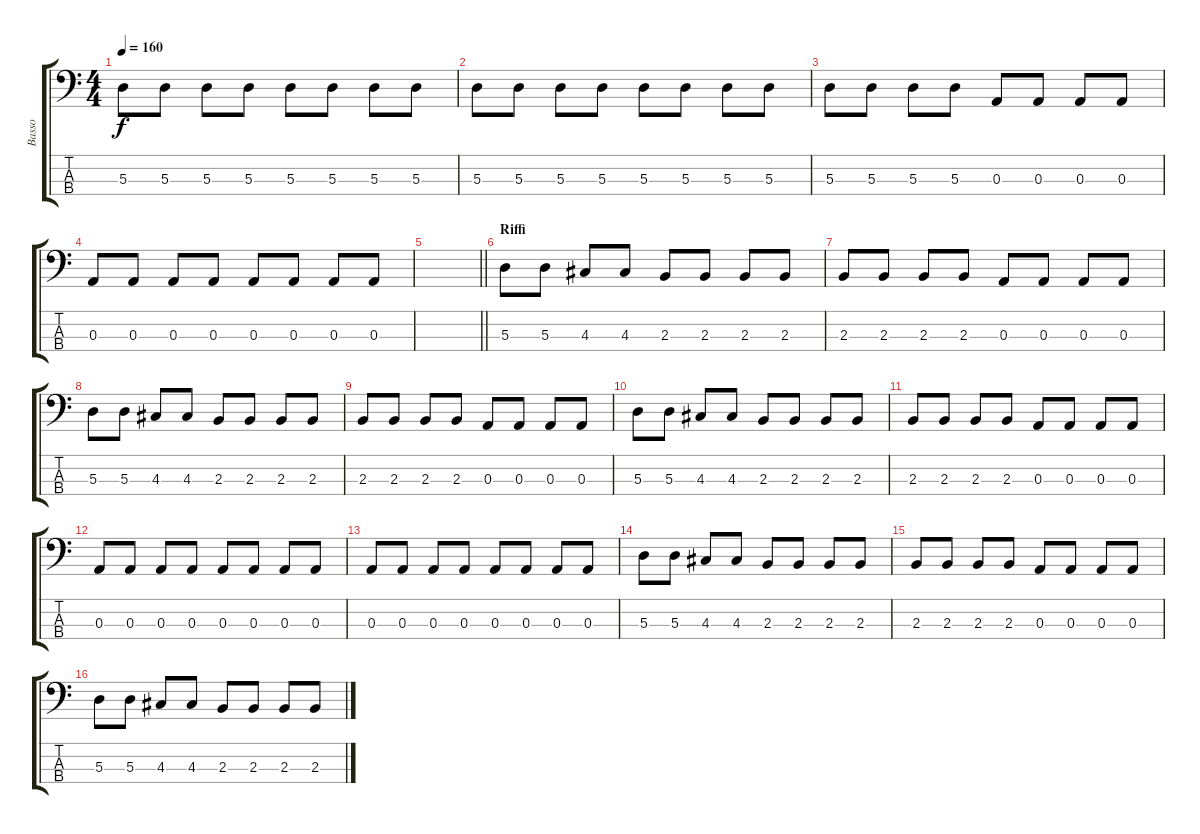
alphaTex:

\track ("Basso" "Basso") {instrument electricbasspick}
\staff {score tabs}
\tuning (G2 D2 A1 E1) {hide}
\ts (4 4)
\tempo 160
\clef f4
\ks c
5.3.8{dy f} 5.3.8 5.3.8 5.3.8 5.3.8 5.3.8 5.3.8 5.3.8 |
5.3.8 5.3.8 5.3.8 5.3.8 5.3.8 5.3.8 5.3.8 5.3.8 |
5.3.8 5.3.8 5.3.8 5.3.8 0.3.8 0.3.8 0.3.8 0.3.8 |
0.3.8 0.3.8 0.3.8 0.3.8 0.3.8 0.3.8 0.3.8 0.3.8 |
\barLineRight lightlight
|
\section ("" "Riffi")
5.3.8 5.3.8 4.3.8 4.3.8 2.3.8 2.3.8 2.3.8 2.3.8 |
2.3.8 2.3.8 2.3.8 2.3.8 0.3.8 0.3.8 0.3.8 0.3.8 |
5.3.8 5.3.8 4.3.8 4.3.8 2.3.8 2.3.8 2.3.8 2.3.8 |
2.3.8 2.3.8 2.3.8 2.3.8 0.3.8 0.3.8 0.3.8 0.3.8 |
5.3.8 5.3.8 4.3.8 4.3.8 2.3.8 2.3.8 2.3.8 2.3.8 |
2.3.8 2.3.8 2.3.8 2.3.8 0.3.8 0.3.8 0.3.8 0.3.8 |
0.3.8 0.3.8 0.3.8 0.3.8 0.3.8 0.3.8 0.3.8 0.3.8 |
0.3.8 0.3.8 0.3.8 0.3.8 0.3.8 0.3.8 0.3.8 0.3.8 |
5.3.8 5.3.8 4.3.8 4.3.8 2.3.8 2.3.8 2.3.8 2.3.8 |
2.3.8 2.3.8 2.3.8 2.3.8 0.3.8 0.3.8 0.3.8 0.3.8 |
5.3.8 5.3.8 4.3.8 4.3.8 2.3.8 2.3.8 2.3.8 2.3.8
